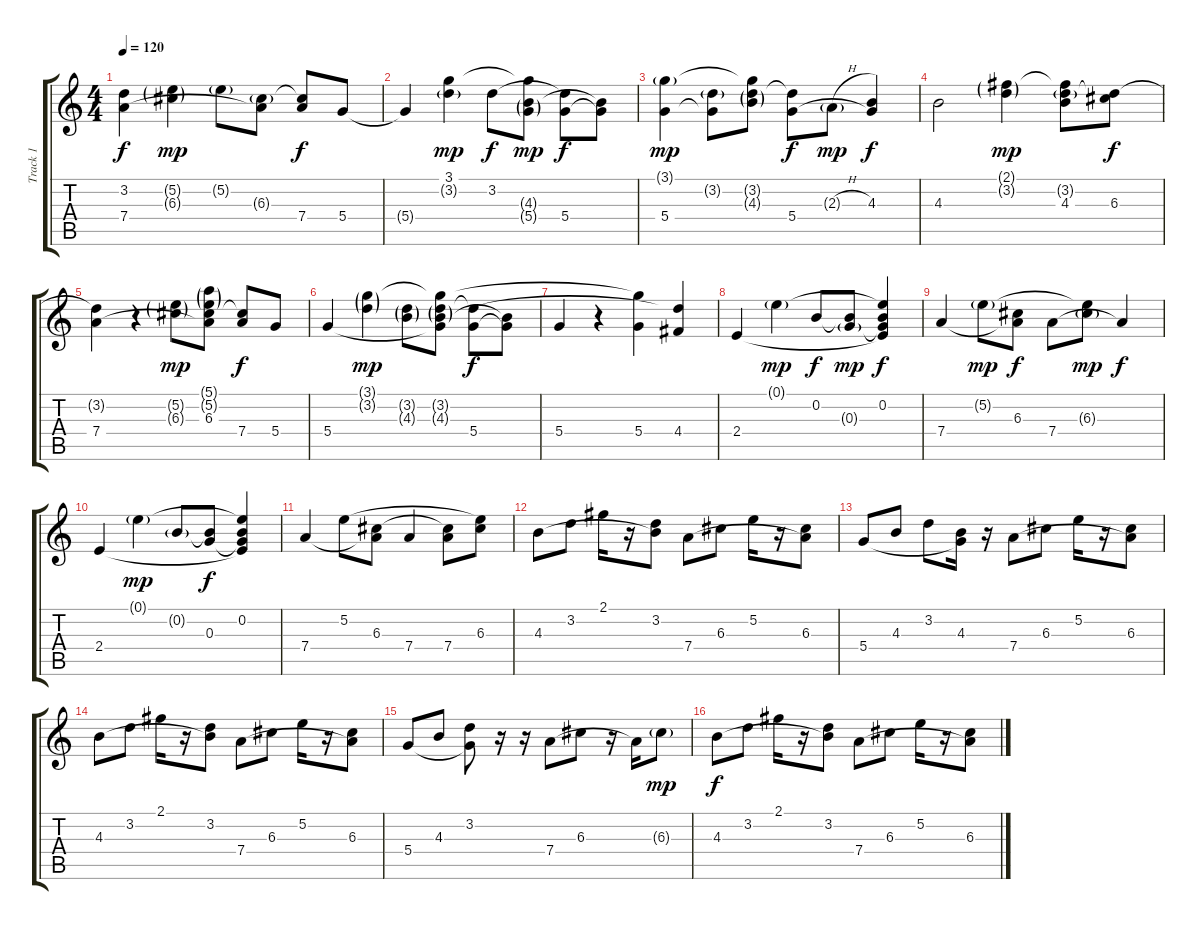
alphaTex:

\track ("Track 1" "Track 1") {instrument electricguitarjazz}
\staff {score tabs}
\tuning (E4 B3 G3 D3 A2 E2) {hide}
\ts (4 4)
\tempo 120
\clef g2
\ks c
(3.2{t} 7.4).4{dy f} (5.2{g} 6.3{g}).4{dy mp} 5.2{g}.8 (6.3{g} 7.4{t}).8 (6.3{t} 7.4).8{dy f} 5.4.8 |
5.4{t}.4 (3.1 3.2{g}).4{dy mp} 3.2.8{dy f} (3.1{t} 4.3{g} 5.4{g}).8{dy mp} (3.2{t} 5.4).8{dy f} (4.3{t} 5.4{t}).8 |
(3.1{g} 5.4).4{dy mp} (3.2{g} 5.4{t}).8 (3.1{t} 3.2{g} 4.3{g}).8 (3.2{t} 5.4).8{dy f} 2.3{h g}.8{dy mp} (4.3 5.4{t}).4{dy f} |
4.3.2 (2.1{g} 3.2{g}).4{dy mp} (2.1{t} 3.2{g} 4.3).8 (3.2{t} 6.3).8{dy f} |
(3.2{t} 7.4).4 r.4 (5.2{g} 6.3{g}).8{dy mp} (5.1{g} 5.2{g} 6.3 7.4{t}).8 (6.3{t} 7.4).8{dy f} 5.4.8 |
5.4.4 (3.1{g} 3.2{g}).4{dy mp} (3.2{g} 4.3{g}).8 (3.1{t} 3.2{g} 4.3{g} 5.4{t}).8 (3.2{t} 5.4).8{dy f} (4.3{t} 5.4{t}).8 |
5.4.4 r.4 (3.1{t} 5.4).4 (3.2{t} 4.4).4 |
2.4.4 0.1{g}.4{dy mp} 0.2.8{dy f} (0.2{t} 0.3{g}).8{dy mp} (0.1{t} 0.2 0.3{t} 2.4{t}).4{dy f} |
7.4.4 5.2{g}.8{dy mp} (6.3 7.4{t}).8{dy f} 7.4.8 (5.2{t} 6.3{g}).8{dy mp} 7.4{t}.4{dy f} |
2.4.4 0.1{g}.4{dy mp} 0.2{g}.8 (0.2{t} 0.3).8{dy f} (0.1{t} 0.2 0.3{t} 2.4{t}).4 |
7.4.4 5.2.8 (6.3 7.4{t}).8 7.4.4 (6.3{t} 7.4).8 (5.2{t} 6.3).8 |
4.3.8 3.2.8 2.1.16 r.16 (3.2 4.3{t}).8 7.4.8 6.3.8 5.2.16 r.16 (6.3 7.4{t}).8 |
5.4.8 4.3.8 3.2.8 (4.3 5.4{t}).16 r.16 7.4.8 6.3.8 5.2.16 r.16 (6.3 7.4{t}).8 |
4.3.8 3.2.8 2.1.16 r.16 (3.2 4.3{t}).8 7.4.8 6.3.8 5.2.16 r.16 (6.3 7.4{t}).8 |
5.4.8 4.3.8 (3.2 5.4{t}).8 r.16 r.16 7.4.8 6.3.8 r.16 7.4{t}.16 6.3{g}.8{dy mp} |
4.3.8{dy f} 3.2.8 2.1.16 r.16 (3.2 4.3{t}).8 7.4.8 6.3.8 5.2.16 r.16 (6.3 7.4{t}).8
